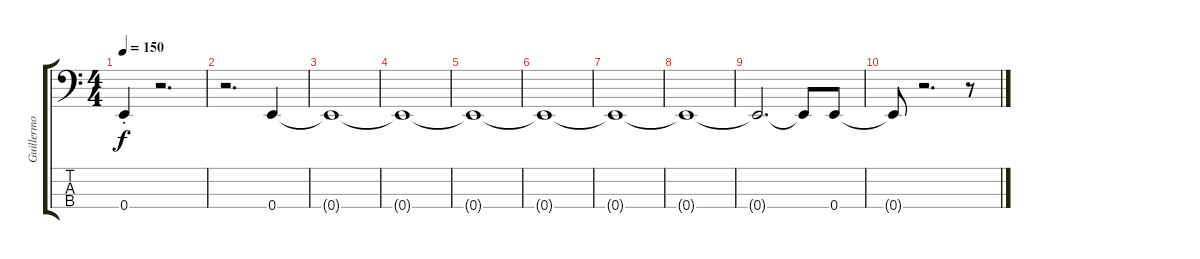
\track ("Guillermo Sánchez" "Guillermo ") {instrument electricbasspick}
\staff {score tabs}
\tuning (G2 D2 A1 E1) {hide}
\ts (4 4)
\tempo 150
\clef f4
\ks c
0.4{st}.4{dy f} r.2{d} |
r.2{d} 0.4.4 |
0.4{t}.1 |
0.4{t}.1 |
0.4{t}.1 |
0.4{t}.1 |
0.4{t}.1 |
0.4{t}.1 |
0.4{t}.2{d} 0.4{t}.8 0.4.8 |
0.4{t}.8 r.2{d} r.8
